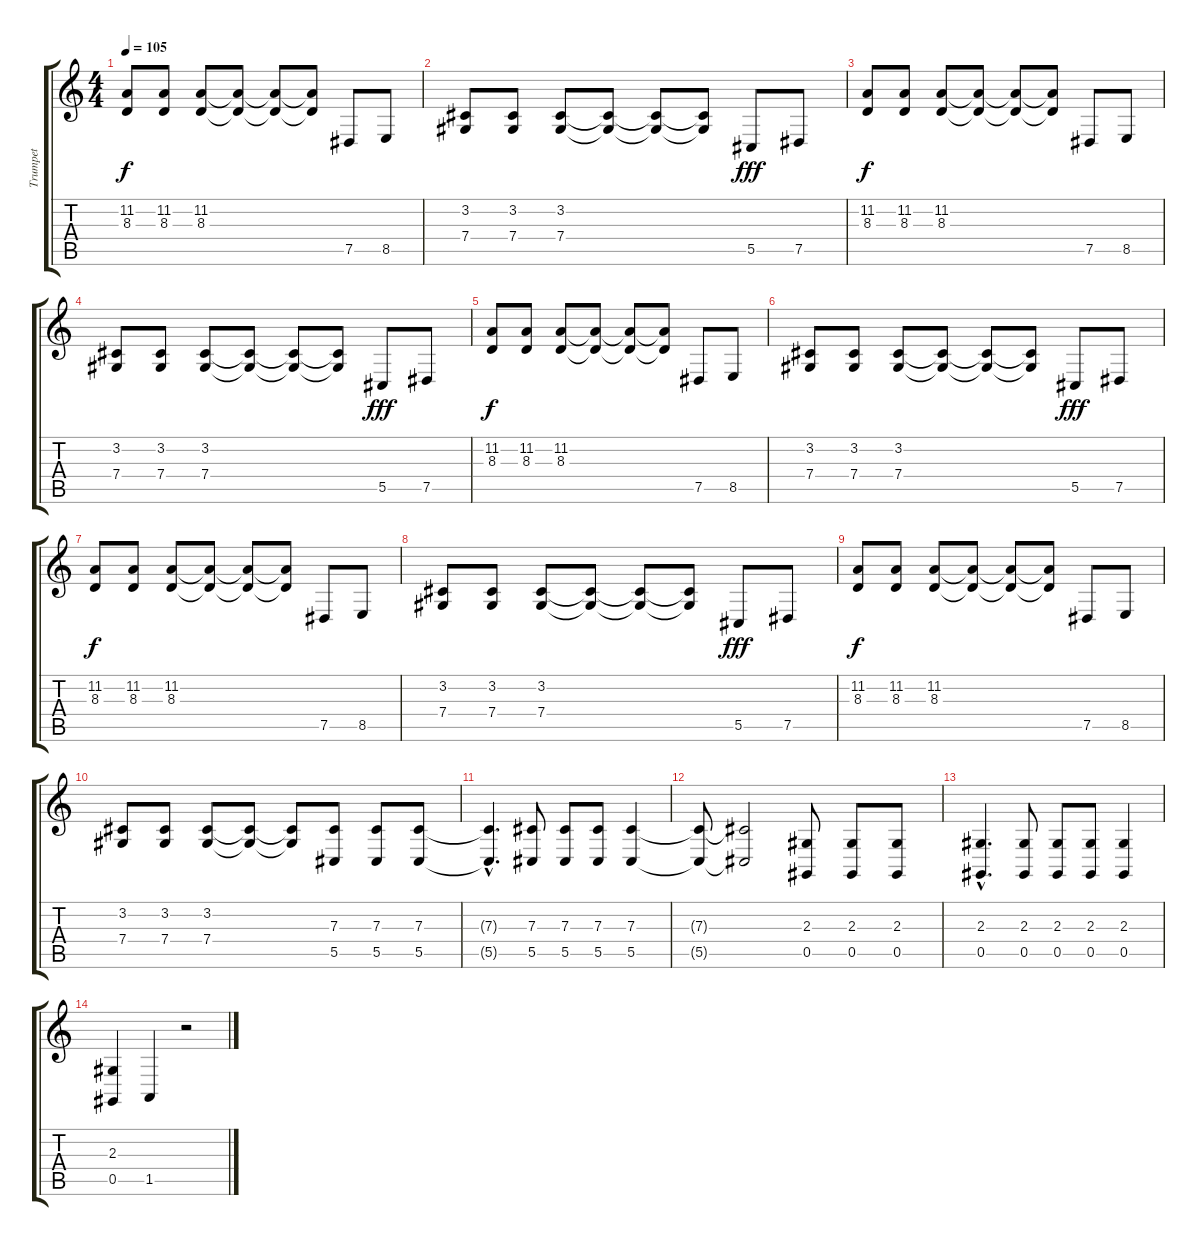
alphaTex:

\track ("Trumpet" "Trumpet") {instrument trumpet}
\staff {score tabs}
\tuning (Eb4 Bb3 Gb3 Db3 Ab2 Eb2) {hide}
\ts (4 4)
\tempo 105
\clef g2
\ks c
(11.2 8.3).8{dy f} (11.2 8.3).8 (11.2 8.3).8 (11.2{t} 8.3{t}).8 (11.2{t} 8.3{t}).8 (11.2{t} 8.3{t}).8 7.5.8 8.5.8 |
(3.2 7.4).8 (3.2 7.4).8 (3.2 7.4).8 (3.2{t} 7.4{t}).8 (3.2{t} 7.4{t}).8 (3.2{t} 7.4{t}).8 5.5.8{dy fff} 7.5.8 |
(11.2 8.3).8{dy f} (11.2 8.3).8 (11.2 8.3).8 (11.2{t} 8.3{t}).8 (11.2{t} 8.3{t}).8 (11.2{t} 8.3{t}).8 7.5.8 8.5.8 |
(3.2 7.4).8 (3.2 7.4).8 (3.2 7.4).8 (3.2{t} 7.4{t}).8 (3.2{t} 7.4{t}).8 (3.2{t} 7.4{t}).8 5.5.8{dy fff} 7.5.8 |
(11.2 8.3).8{dy f} (11.2 8.3).8 (11.2 8.3).8 (11.2{t} 8.3{t}).8 (11.2{t} 8.3{t}).8 (11.2{t} 8.3{t}).8 7.5.8 8.5.8 |
(3.2 7.4).8 (3.2 7.4).8 (3.2 7.4).8 (3.2{t} 7.4{t}).8 (3.2{t} 7.4{t}).8 (3.2{t} 7.4{t}).8 5.5.8{dy fff} 7.5.8 |
(11.2 8.3).8{dy f} (11.2 8.3).8 (11.2 8.3).8 (11.2{t} 8.3{t}).8 (11.2{t} 8.3{t}).8 (11.2{t} 8.3{t}).8 7.5.8 8.5.8 |
(3.2 7.4).8 (3.2 7.4).8 (3.2 7.4).8 (3.2{t} 7.4{t}).8 (3.2{t} 7.4{t}).8 (3.2{t} 7.4{t}).8 5.5.8{dy fff} 7.5.8 |
(11.2 8.3).8{dy f} (11.2 8.3).8 (11.2 8.3).8 (11.2{t} 8.3{t}).8 (11.2{t} 8.3{t}).8 (11.2{t} 8.3{t}).8 7.5.8 8.5.8 |
(3.2 7.4).8 (3.2 7.4).8 (3.2 7.4).8 (3.2{t} 7.4{t}).8 (3.2{t} 7.4{t}).8 (7.3 5.5).8{volume 1} (7.3 5.5).8 (7.3 5.5).8 |
(7.3{hac t} 5.5{hac t}).4{d} (7.3 5.5).8 (7.3 5.5).8 (7.3 5.5).8 (7.3 5.5).4 |
(7.3{t} 5.5{t}).8 (7.3{t} 5.5{t}).2 (2.3 0.5).8 (2.3 0.5).8 (2.3 0.5).8 |
(2.3{hac} 0.5{hac}).4{d} (2.3 0.5).8 (2.3 0.5).8 (2.3 0.5).8{volume 1} (2.3 0.5).4 |
(2.3 0.5).4 1.5.4 r.2
